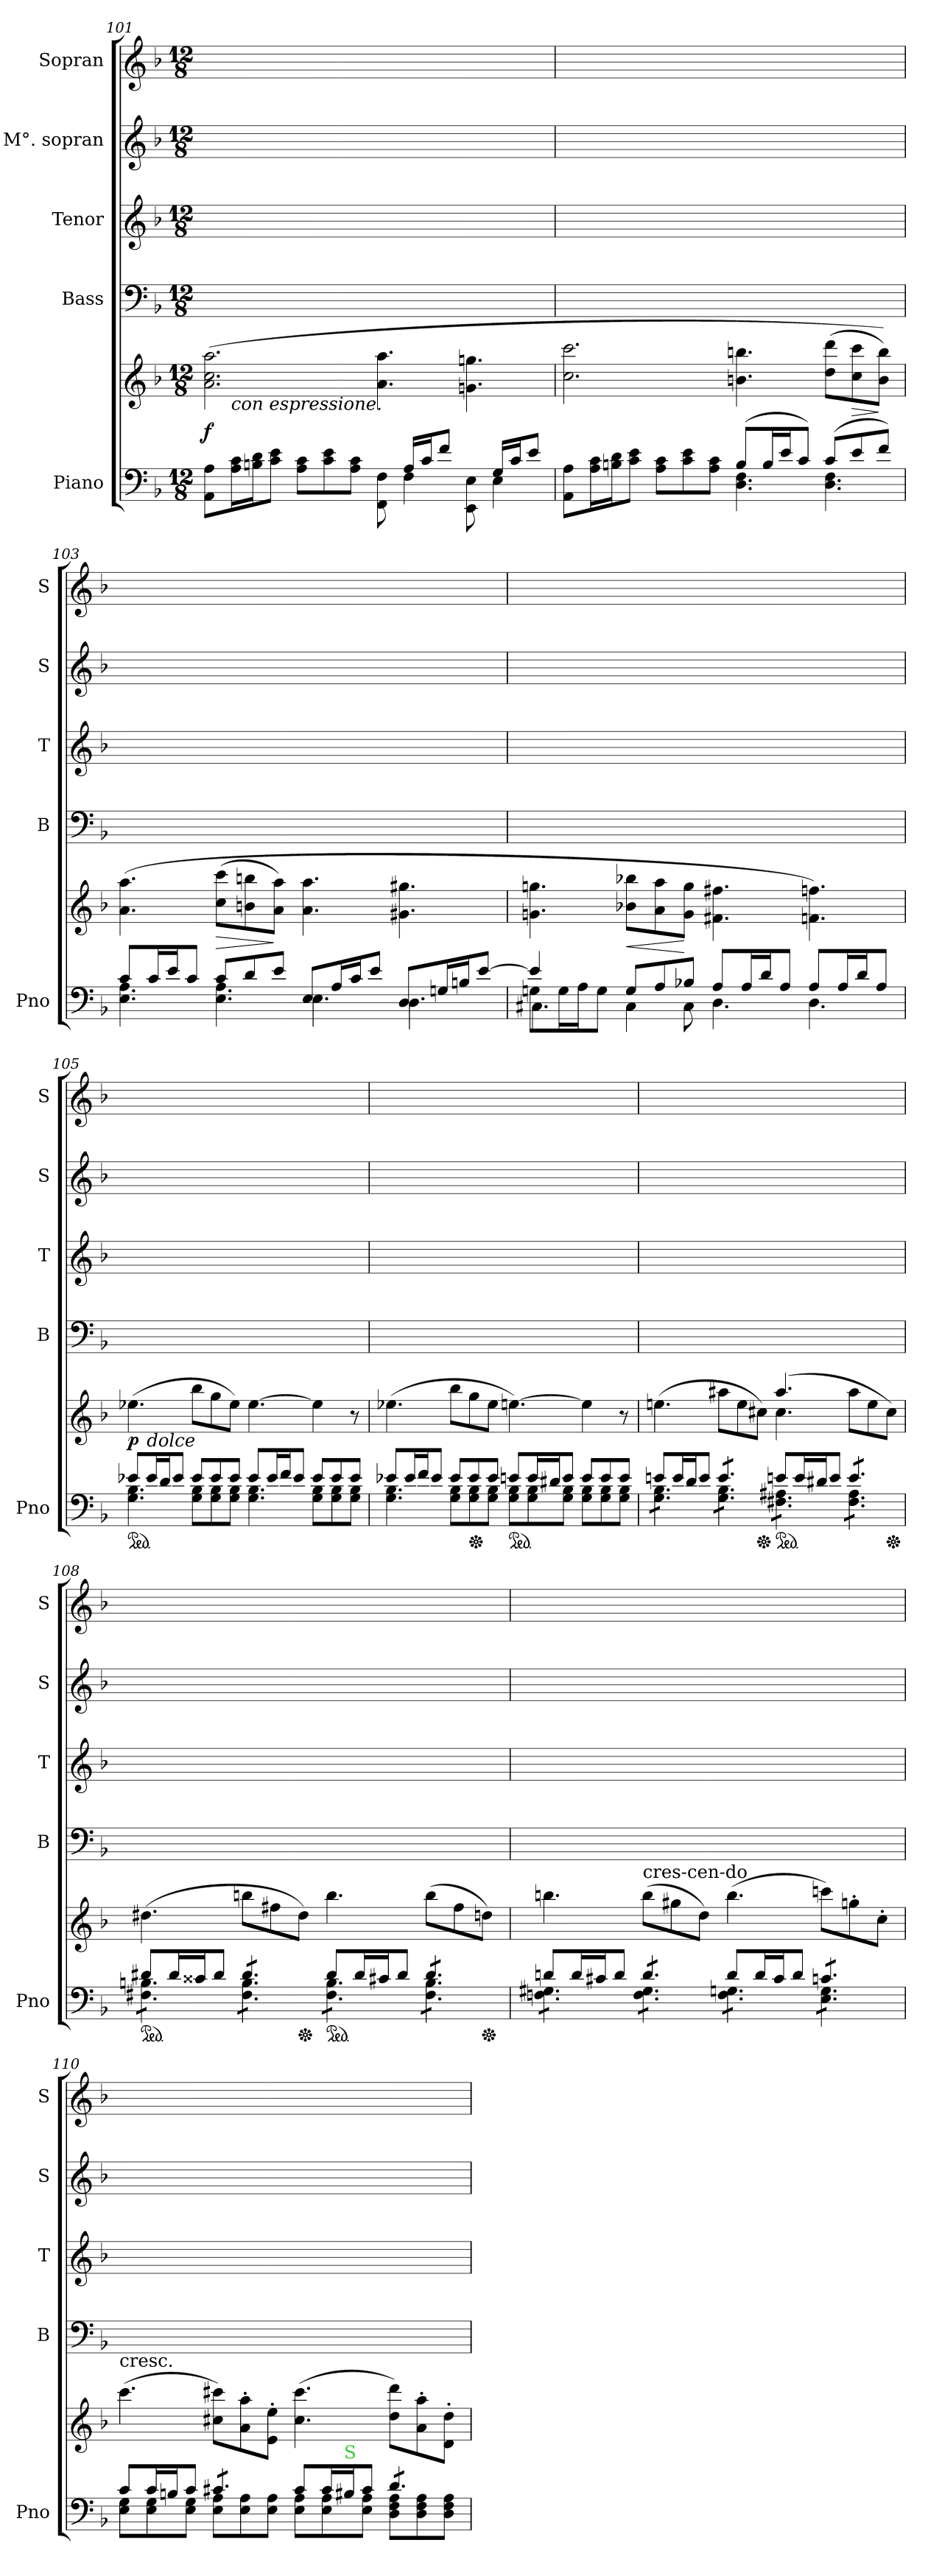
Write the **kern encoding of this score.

**kern	**kern	**dynam	**kern	**kern	**kern	**kern
*part5	*part5	*part5	*part4	*part3	*part2	*part1
*staff6	*staff5	*staff5/6	*staff4	*staff3	*staff2	*staff1
*I"Piano	*	*	*I"Bass	*I"Tenor	*I"M°. sopran	*I"Sopran
*I'Pno	*	*	*I'B	*I'T	*I'S	*I'S
*clefF4	*clefG2	*	*clefF4	*clefG2	*clefG2	*clefG2
*	*	*	*	*ITrd8c12	*	*
*k[b-]	*k[b-]	*	*k[b-]	*k[b-]	*k[b-]	*k[b-]
*d:	*d:	*	*d:	*d:	*d:	*d:
*M12/8	*M12/8	*	*M12/8	*M12/8	*M12/8	*M12/8
=101	=101	=101	=101	=101	=101	=101
*^	*^	*	*	*	*	*
8AA\ 8A\L	2.ryy	(2.a\ 2.cc\ 2.aa\	8ryy	f	1.ryy	1.ryy	1.ryy	1.ryy
!	!	!	!LO:TX:b:i:t=con espressione.	!	!	!	!	!
16A\ 16c\L	.	.	1ryy	.	.	.	.	.
16Bn\ 16d\J	.	.	.	.	.	.	.	.
8c\ 8e\J	.	.	.	.	.	.	.	.
8A\ 8c\L	.	.	.	.	.	.	.	.
8c\ 8e\	.	.	.	.	.	.	.	.
8A\ 8c\J	.	.	.	.	.	.	.	.
8FF\ 8F\	8ryy	4.a\ 4.aa\	.	.	.	.	.	.
16A/LL	4F\	.	.	.	.	.	.	.
16c/J	.	.	.	.	.	.	.	.
8f/J	.	.	.	.	.	.	.	.
8EE\ 8E\	8ryy	4.gn\ 4.ggn\	4.ryy	.	.	.	.	.
16G/LL	4E\	.	.	.	.	.	.	.
16c/J	.	.	.	.	.	.	.	.
8e/J	.	.	.	.	.	.	.	.
*	*	*v	*v	*	*	*	*	*
=102	=102	=102	=102	=102	=102	=102	=102
8AA\ 8A\L	2.ryy	2.cc\ 2.ccc\	.	1.ryy	1.ryy	1.ryy	1.ryy
16A\ 16c\L	.	.	.	.	.	.	.
16Bn\ 16d\J	.	.	.	.	.	.	.
8c\ 8e\J	.	.	.	.	.	.	.
8A\ 8c\L	.	.	.	.	.	.	.
8c\ 8e\	.	.	.	.	.	.	.
8A\ 8c\J	.	.	.	.	.	.	.
(8B/L	4.D\ 4.F\	4.bn\ 4.bbn\	.	.	.	.	.
16B/L	.	.	.	.	.	.	.
16e/J	.	.	.	.	.	.	.
8c/J)	.	.	.	.	.	.	.
(8c/L	4.D\ 4.F\	(8dd\ 8ddd\L	.	.	.	.	.
!	!	!	!LO:HP:b	!	!	!	!
8e/	.	8cc\ 8ccc\	>	.	.	.	.
8f/J)	.	8b\ 8bb\J))	]	.	.	.	.
=103	=103	=103	=103	=103	=103	=103	=103
8c/L	4.E\ 4.A\	(4.a\ 4.aa\	.	1.ryy	1.ryy	1.ryy	1.ryy
16c/L	.	.	.	.	.	.	.
16e/J	.	.	.	.	.	.	.
8c/J	.	.	.	.	.	.	.
!	!	!	!LO:HP:b	!	!	!	!
8c/L	4.E\ 4.A\	(8cc\ 8ccc\L	>	.	.	.	.
8d/	.	8bn\ 8bbn\	.	.	.	.	.
8e/J	.	8a\ 8aa\J)	]	.	.	.	.
8E/L	4.E\	4.a\ 4.aa\	.	.	.	.	.
16A/L	.	.	.	.	.	.	.
16c/J	.	.	.	.	.	.	.
8e/J	.	.	.	.	.	.	.
8D/L	4.D\	4.g#X\ 4.gg#X\	.	.	.	.	.
16Gn/L	.	.	.	.	.	.	.
16Bn/J	.	.	.	.	.	.	.
[8e/J	.	.	.	.	.	.	.
=104	=104	=104	=104	=104	=104	=104	=104
*	*^	*	*	*	*	*	*
4e/]	8Gn\L	4.C#X\	4.gn\ 4.ggn\	.	1.ryy	1.ryy	1.ryy	1.ryy
.	16G\L	.	.	.	.	.	.	.
.	16A\J	.	.	.	.	.	.	.
8ryy	8G\J	.	.	.	.	.	.	.
!	!	!	!	!LO:HP:b	!	!	!	!
8G/L	4.ryy	4C#\	8b-X\ 8bb-X\L	<	.	.	.	.
8A/	.	.	8a\ 8aa\	.	.	.	.	.
8B-X/J	.	8C#\	8g\ 8gg\J	[	.	.	.	.
8A/L	2.ryy	4.D\	4.f#X\ 4.ff#X\	.	.	.	.	.
16A/L	.	.	.	.	.	.	.	.
16d/J	.	.	.	.	.	.	.	.
8A/J	.	.	.	.	.	.	.	.
8A/L	.	4.D\	4.fn\ 4.ffn\)	.	.	.	.	.
16A/L	.	.	.	.	.	.	.	.
16d/J	.	.	.	.	.	.	.	.
8A/J	.	.	.	.	.	.	.	.
*	*v	*v	*	*	*	*	*	*
=105	=105	=105	=105	=105	=105	=105	=105
!	!	!LO:TX:a:t=Oboe	!	!	!	!	!
*	*	*^	*	*	*	*	*
*ped	*	*	*	*	*	*	*	*
8e-X/L	4.G\ 4.B-\	(4.ee-X\	8ryy	p	1.ryy	1.ryy	1.ryy	1.ryy
!	!	!	!LO:TX:b:i:t=dolce	!	!	!	!	!
16e-/L	.	.	1ryy	.	.	.	.	.
16d/J	.	.	.	.	.	.	.	.
8e-/J	.	.	.	.	.	.	.	.
8e-/L	8G\ 8B-\L	8bb-\L	.	.	.	.	.	.
8e-/	8G\ 8B-\	8gg\	.	.	.	.	.	.
8e-/J	8G\ 8B-\J	8ee-\J)	.	.	.	.	.	.
8e-/L	4.G\ 4.B-\	[4.ee-\	.	.	.	.	.	.
16e-/L	.	.	.	.	.	.	.	.
16f/J	.	.	.	.	.	.	.	.
8e-/J	.	.	.	.	.	.	.	.
8e-/L	8G\ 8B-\L	4ee-\]	4.ryy	.	.	.	.	.
8e-/	8G\ 8B-\	.	.	.	.	.	.	.
8e-/J	8G\ 8B-\J	8r	.	.	.	.	.	.
*	*	*v	*v	*	*	*	*	*
=106	=106	=106	=106	=106	=106	=106	=106
8e-X/L	4.G\ 4.B-\	(4.ee-X\	.	1.ryy	1.ryy	1.ryy	1.ryy
16e-/L	.	.	.	.	.	.	.
16f/J	.	.	.	.	.	.	.
8e-/J	.	.	.	.	.	.	.
8e-/L	8G\ 8B-\L	8bb-\L	.	.	.	.	.
*Xped	*	*	*	*	*	*	*
8e-/	8G\ 8B-\	8gg\	.	.	.	.	.
8e-/J	8G\ 8B-\J	8ee-\J	.	.	.	.	.
*ped	*	*	*	*	*	*	*
*tremolo	*	*	*	*	*	*	*
8en/L	8G\ 8B-\L	[4.een\)	.	.	.	.	.
16e/L	8G\ 8B-\	.	.	.	.	.	.
16d#X/J	.	.	.	.	.	.	.
8e/J	8G\ 8B-\J	.	.	.	.	.	.
*Xtremolo	*	*	*	*	*	*	*
8e/L	8G\ 8B-\L	4ee\]	.	.	.	.	.
8e/	8G\ 8B-\	.	.	.	.	.	.
8e/J	8G\ 8B-\J	8r	.	.	.	.	.
=107	=107	=107	=107	=107	=107	=107	=107
*	*	*^	*	*	*	*	*
*tremolo	*	*	*	*	*	*	*	*
8en/L	8G\ 8B-\L	(4.een\	2.ryy	.	1.ryy	1.ryy	1.ryy	1.ryy
16e/L	8G\ 8B-\	.	.	.	.	.	.	.
16d/J	.	.	.	.	.	.	.	.
8e/J	8G\ 8B-\J	.	.	.	.	.	.	.
8e/L	8G\ 8B-\L	8aa#X\L	.	.	.	.	.	.
8e/	8G\ 8B-\	8ee\	.	.	.	.	.	.
*Xped	*	*	*	*	*	*	*	*
8e/J	8G\ 8B-\J	8cc#X\J)	.	.	.	.	.	.
*ped	*	*	*	*	*	*	*	*
8en/L	8F#X\ 8A#X\L	(4.aa#/	4.cc#\	.	.	.	.	.
16e/L	8F#X\ 8A#X\	.	.	.	.	.	.	.
16d#X/J	.	.	.	.	.	.	.	.
8e/J	8F#X\ 8A#X\J	.	.	.	.	.	.	.
8e/L	8F#\ 8A#\L	8aa#\L	4.ryy	.	.	.	.	.
8e/	8F#\ 8A#\	8ee\	.	.	.	.	.	.
*Xped	*	*	*	*	*	*	*	*
8e/J	8F#\ 8A#\J	8cc#\J)	.	.	.	.	.	.
*	*	*v	*v	*	*	*	*	*
=108	=108	=108	=108	=108	=108	=108	=108
*ped	*	*	*	*	*	*	*
8d#X/L	8F#X\ 8Bn\L	(4.dd#X\	.	1.ryy	1.ryy	1.ryy	1.ryy
16d#/L	8F#X\ 8Bn\	.	.	.	.	.	.
16c##X/J	.	.	.	.	.	.	.
8d#/J	8F#X\ 8Bn\J	.	.	.	.	.	.
8d#/L	8F#\ 8B\L	8bbn\L	.	.	.	.	.
8d#/	8F#\ 8B\	8ff#X\	.	.	.	.	.
*Xped	*	*	*	*	*	*	*
8d#/J	8F#\ 8B\J	8dd#\J)	.	.	.	.	.
*ped	*	*	*	*	*	*	*
8d#/L	8F#\ 8B\L	4.bb\	.	.	.	.	.
16d#/L	8F#\ 8B\	.	.	.	.	.	.
16c#X/J	.	.	.	.	.	.	.
8d#/J	8F#\ 8B\J	.	.	.	.	.	.
8d#/L	8F#\ 8B\L	(8bb\L	.	.	.	.	.
8d#/	8F#\ 8B\	8ff#\	.	.	.	.	.
*Xped	*	*	*	*	*	*	*
8d#/J	8F#\ 8B\J	8ddn\J)	.	.	.	.	.
=109	=109	=109	=109	=109	=109	=109	=109
8dn/L	8Fn\ 8G#X\L	4.bbn\	.	1.ryy	1.ryy	1.ryy	1.ryy
16d/L	8Fn\ 8G#X\	.	.	.	.	.	.
16c#X/J	.	.	.	.	.	.	.
8d/J	8Fn\ 8G#X\J	.	.	.	.	.	.
!	!	!LO:TX:t=cres-cen-do	!	!	!	!	!
8d/L	8F\ 8G#\L	(8bb\L	.	.	.	.	.
8d/	8F\ 8G#\	8gg#X\	.	.	.	.	.
8d/J	8F\ 8G#\J	8dd\J)	.	.	.	.	.
8d/L	8F\ 8Gn\L	(4.bb\	.	.	.	.	.
16d/L	8F\ 8Gn\	.	.	.	.	.	.
16c#/J	.	.	.	.	.	.	.
8d/J	8F\ 8Gn\J	.	.	.	.	.	.
8cn/L	8E\ 8G\L	8cccn\L)	.	.	.	.	.
8cn/	8E\ 8G\	8ggn'\	.	.	.	.	.
8cn/J	8E\ 8G\J	8cc'\J	.	.	.	.	.
=110	=110	=110	=110	=110	=110	=110	=110
!	!	!LO:TX:t=cresc.	!	!	!	!	!
8c/L	8E\ 8G\L	(4.ccc\	.	1.ryy	1.ryy	1.ryy	1.ryy
16c/L	8E\ 8G\	.	.	.	.	.	.
16Bn/J	.	.	.	.	.	.	.
8c/J	8E\ 8G\J	.	.	.	.	.	.
8c#X/L	8E\ 8A\L	8cc#X\ 8ccc#X\L)	.	.	.	.	.
8c#X/	8E\ 8A\	8a'\ 8aa'\	.	.	.	.	.
8c#X/J	8E\ 8A\J	8e'\ 8ee'\J	.	.	.	.	.
8c#/L	8E\ 8A\L	(4.cc#\ 4.ccc#\	.	.	.	.	.
16c#/L	8E\ 8A\	.	.	.	.	.	.
!LO:TX:a:color=limegreen:t=S	!	!	!	!	!	!	!
16B#X/J	.	.	.	.	.	.	.
8c#/J	8E\ 8A\J	.	.	.	.	.	.
8d/L	8D\ 8F\ 8A\L	8dd\ 8ddd\L)	.	.	.	.	.
8d/	8D\ 8F\ 8A\	8a'\ 8aa'\	.	.	.	.	.
8d/J	8D\ 8F\ 8A\J	8d'\ 8dd'\J	.	.	.	.	.
*Xtremolo	*	*	*	*	*	*	*
*v	*v	*	*	*	*	*	*
=	=	=	=	=	=	=
*-	*-	*-	*-	*-	*-	*-
